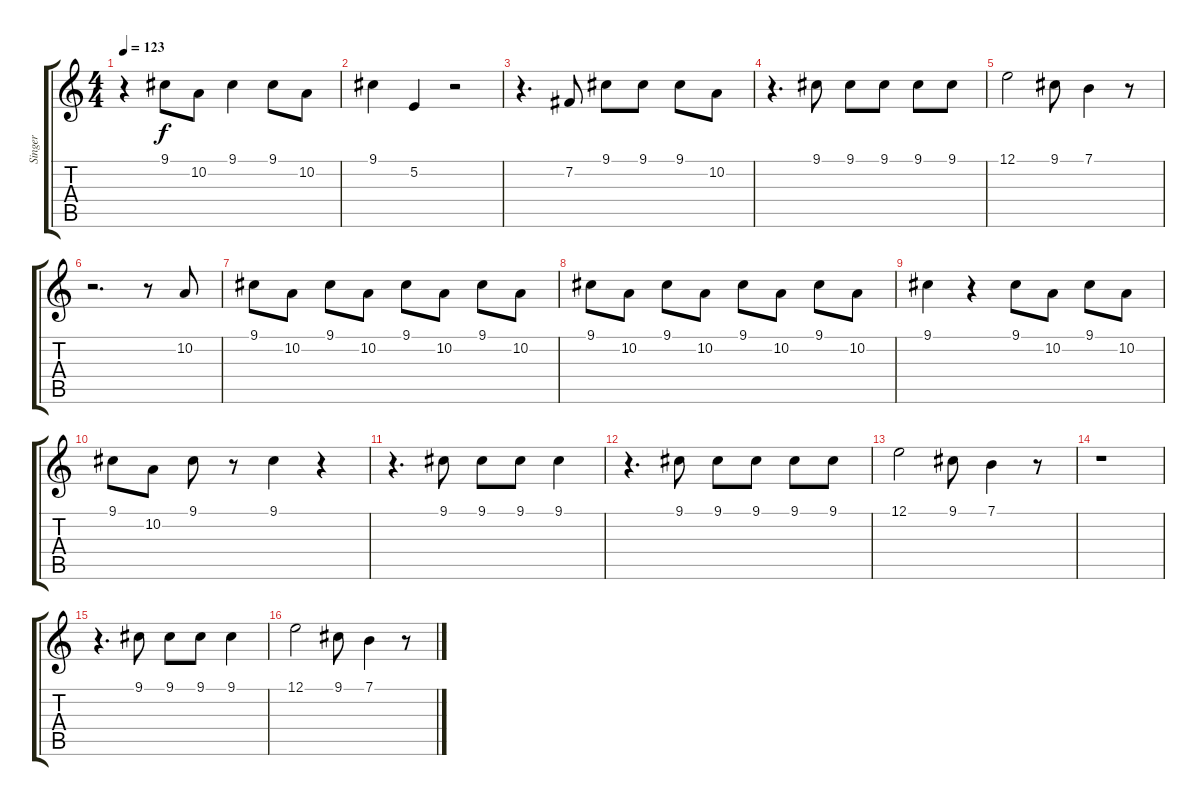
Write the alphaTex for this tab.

\track ("Singer" "Singer") {instrument accordion}
\staff {score tabs}
\tuning (E4 B3 G3 D3 A2 E2) {hide}
\ts (4 4)
\tempo 123
\clef g2
\ks c
r.4{dy f} 9.1.8 10.2.8 9.1.4 9.1.8 10.2.8 |
9.1.4 5.2.4 r.2 |
r.4{d} 7.2.8 9.1.8 9.1.8 9.1.8 10.2.8 |
r.4{d} 9.1.8 9.1.8 9.1.8 9.1.8 9.1.8 |
12.1.2 9.1.8 7.1.4 r.8 |
r.2{d} r.8 10.2.8 |
9.1.8 10.2.8 9.1.8 10.2.8 9.1.8 10.2.8 9.1.8 10.2.8 |
9.1.8 10.2.8 9.1.8 10.2.8 9.1.8 10.2.8 9.1.8 10.2.8 |
9.1.4 r.4 9.1.8 10.2.8 9.1.8 10.2.8 |
9.1.8 10.2.8 9.1.8 r.8 9.1.4 r.4 |
r.4{d} 9.1.8 9.1.8 9.1.8 9.1.4 |
r.4{d} 9.1.8 9.1.8 9.1.8 9.1.8 9.1.8 |
12.1.2 9.1.8 7.1.4 r.8 |
r.1 |
r.4{d} 9.1.8 9.1.8 9.1.8 9.1.4 |
12.1.2 9.1.8 7.1.4 r.8
